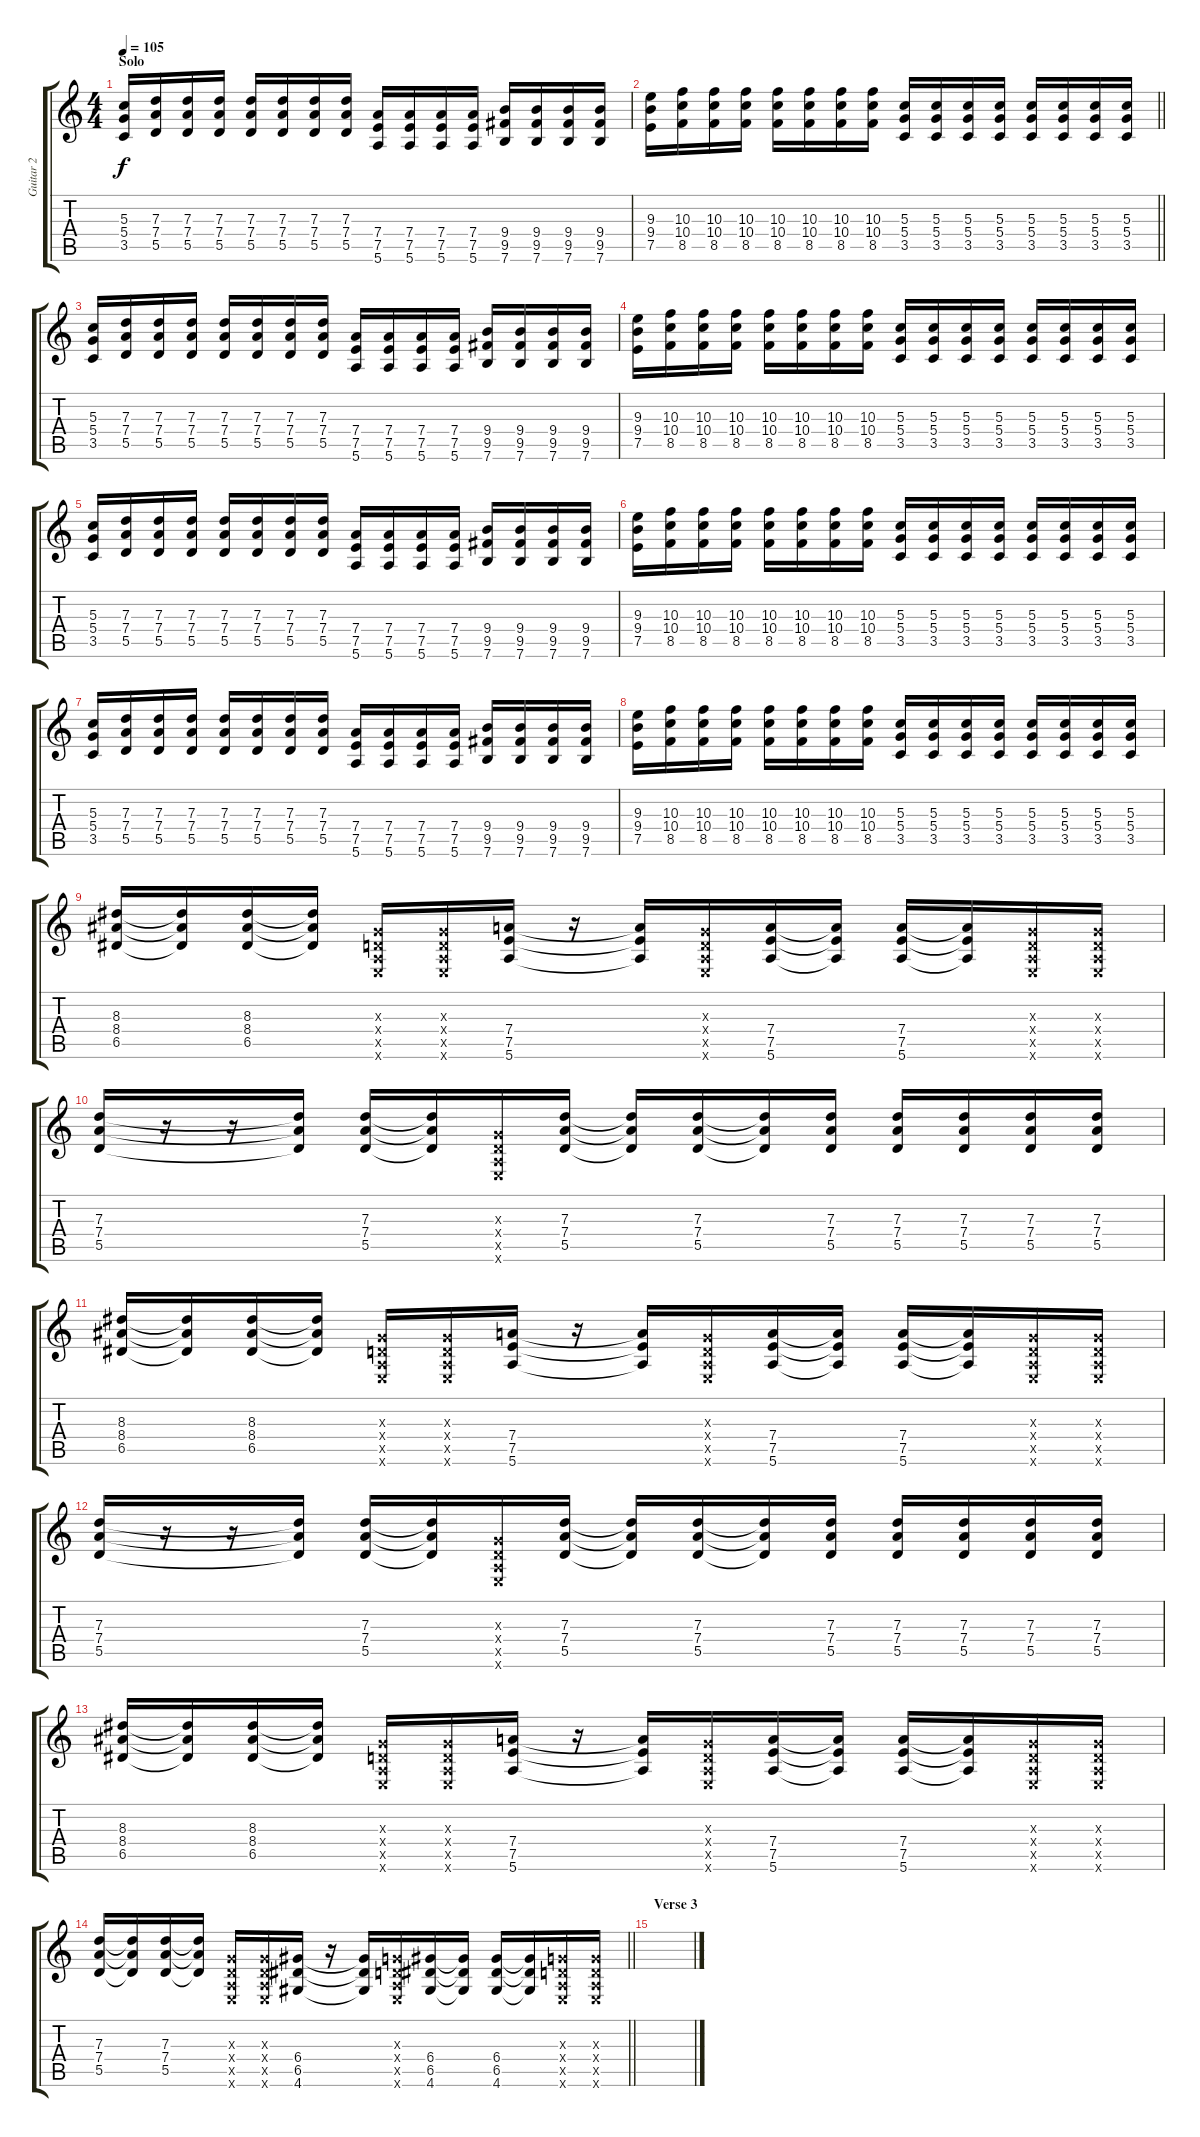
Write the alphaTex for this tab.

\track ("Guitar 2" "Guitar 2") {instrument distortionguitar}
\staff {score tabs}
\tuning (E4 B3 G3 D3 A2 E2) {hide}
\ts (4 4)
\section ("" "Solo")
\tempo 105
\clef g2
\ks c
(5.3 5.4 3.5).16{dy f} (7.3 7.4 5.5).16 (7.3 7.4 5.5).16 (7.3 7.4 5.5).16 (7.3 7.4 5.5).16 (7.3 7.4 5.5).16 (7.3 7.4 5.5).16 (7.3 7.4 5.5).16 (7.4 7.5 5.6).16 (7.4 7.5 5.6).16 (7.4 7.5 5.6).16 (7.4 7.5 5.6).16 (9.4 9.5 7.6).16 (9.4 9.5 7.6).16 (9.4 9.5 7.6).16 (9.4 9.5 7.6).16 |
\barLineRight lightlight
(9.3 9.4 7.5).16 (10.3 10.4 8.5).16 (10.3 10.4 8.5).16 (10.3 10.4 8.5).16 (10.3 10.4 8.5).16 (10.3 10.4 8.5).16 (10.3 10.4 8.5).16 (10.3 10.4 8.5).16 (5.3 5.4 3.5).16 (5.3 5.4 3.5).16 (5.3 5.4 3.5).16 (5.3 5.4 3.5).16 (5.3 5.4 3.5).16 (5.3 5.4 3.5).16 (5.3 5.4 3.5).16 (5.3 5.4 3.5).16 |
(5.3 5.4 3.5).16 (7.3 7.4 5.5).16 (7.3 7.4 5.5).16 (7.3 7.4 5.5).16 (7.3 7.4 5.5).16 (7.3 7.4 5.5).16 (7.3 7.4 5.5).16 (7.3 7.4 5.5).16 (7.4 7.5 5.6).16 (7.4 7.5 5.6).16 (7.4 7.5 5.6).16 (7.4 7.5 5.6).16 (9.4 9.5 7.6).16 (9.4 9.5 7.6).16 (9.4 9.5 7.6).16 (9.4 9.5 7.6).16 |
(9.3 9.4 7.5).16 (10.3 10.4 8.5).16 (10.3 10.4 8.5).16 (10.3 10.4 8.5).16 (10.3 10.4 8.5).16 (10.3 10.4 8.5).16 (10.3 10.4 8.5).16 (10.3 10.4 8.5).16 (5.3 5.4 3.5).16 (5.3 5.4 3.5).16 (5.3 5.4 3.5).16 (5.3 5.4 3.5).16 (5.3 5.4 3.5).16 (5.3 5.4 3.5).16 (5.3 5.4 3.5).16 (5.3 5.4 3.5).16 |
(5.3 5.4 3.5).16 (7.3 7.4 5.5).16 (7.3 7.4 5.5).16 (7.3 7.4 5.5).16 (7.3 7.4 5.5).16 (7.3 7.4 5.5).16 (7.3 7.4 5.5).16 (7.3 7.4 5.5).16 (7.4 7.5 5.6).16 (7.4 7.5 5.6).16 (7.4 7.5 5.6).16 (7.4 7.5 5.6).16 (9.4 9.5 7.6).16 (9.4 9.5 7.6).16 (9.4 9.5 7.6).16 (9.4 9.5 7.6).16 |
(9.3 9.4 7.5).16 (10.3 10.4 8.5).16 (10.3 10.4 8.5).16 (10.3 10.4 8.5).16 (10.3 10.4 8.5).16 (10.3 10.4 8.5).16 (10.3 10.4 8.5).16 (10.3 10.4 8.5).16 (5.3 5.4 3.5).16 (5.3 5.4 3.5).16 (5.3 5.4 3.5).16 (5.3 5.4 3.5).16 (5.3 5.4 3.5).16 (5.3 5.4 3.5).16 (5.3 5.4 3.5).16 (5.3 5.4 3.5).16 |
(5.3 5.4 3.5).16 (7.3 7.4 5.5).16 (7.3 7.4 5.5).16 (7.3 7.4 5.5).16 (7.3 7.4 5.5).16 (7.3 7.4 5.5).16 (7.3 7.4 5.5).16 (7.3 7.4 5.5).16 (7.4 7.5 5.6).16 (7.4 7.5 5.6).16 (7.4 7.5 5.6).16 (7.4 7.5 5.6).16 (9.4 9.5 7.6).16 (9.4 9.5 7.6).16 (9.4 9.5 7.6).16 (9.4 9.5 7.6).16 |
(9.3 9.4 7.5).16 (10.3 10.4 8.5).16 (10.3 10.4 8.5).16 (10.3 10.4 8.5).16 (10.3 10.4 8.5).16 (10.3 10.4 8.5).16 (10.3 10.4 8.5).16 (10.3 10.4 8.5).16 (5.3 5.4 3.5).16 (5.3 5.4 3.5).16 (5.3 5.4 3.5).16 (5.3 5.4 3.5).16 (5.3 5.4 3.5).16 (5.3 5.4 3.5).16 (5.3 5.4 3.5).16 (5.3 5.4 3.5).16 |
(8.3 8.4 6.5).16 (8.3{t} 8.4{t} 6.5{t}).16 (8.3 8.4 6.5).16 (8.3{t} 8.4{t} 6.5{t}).16 (0.3{x} 0.4{x} 0.5{x} 0.6{x}).16 (0.3{x} 0.4{x} 0.5{x} 0.6{x}).16 (7.4 7.5 5.6).16 r.16 (7.4{t} 7.5{t} 5.6{t}).16 (0.3{x} 0.4{x} 0.5{x} 0.6{x}).16 (7.4 7.5 5.6).16 (7.4{t} 7.5{t} 5.6{t}).16 (7.4 7.5 5.6).16 (7.4{t} 7.5{t} 5.6{t}).16 (0.3{x} 0.4{x} 0.5{x} 0.6{x}).16 (0.3{x} 0.4{x} 0.5{x} 0.6{x}).16 |
(7.3 7.4 5.5).16 r.16 r.16 (7.3{t} 7.4{t} 5.5{t}).16 (7.3 7.4 5.5).16 (7.3{t} 7.4{t} 5.5{t}).16 (0.3{x} 0.4{x} 0.5{x} 0.6{x}).16 (7.3 7.4 5.5).16 (7.3{t} 7.4{t} 5.5{t}).16 (7.3 7.4 5.5).16 (7.3{t} 7.4{t} 5.5{t}).16 (7.3 7.4 5.5).16 (7.3 7.4 5.5).16 (7.3 7.4 5.5).16 (7.3 7.4 5.5).16 (7.3 7.4 5.5).16 |
(8.3 8.4 6.5).16 (8.3{t} 8.4{t} 6.5{t}).16 (8.3 8.4 6.5).16 (8.3{t} 8.4{t} 6.5{t}).16 (0.3{x} 0.4{x} 0.5{x} 0.6{x}).16 (0.3{x} 0.4{x} 0.5{x} 0.6{x}).16 (7.4 7.5 5.6).16 r.16 (7.4{t} 7.5{t} 5.6{t}).16 (0.3{x} 0.4{x} 0.5{x} 0.6{x}).16 (7.4 7.5 5.6).16 (7.4{t} 7.5{t} 5.6{t}).16 (7.4 7.5 5.6).16 (7.4{t} 7.5{t} 5.6{t}).16 (0.3{x} 0.4{x} 0.5{x} 0.6{x}).16 (0.3{x} 0.4{x} 0.5{x} 0.6{x}).16 |
(7.3 7.4 5.5).16 r.16 r.16 (7.3{t} 7.4{t} 5.5{t}).16 (7.3 7.4 5.5).16 (7.3{t} 7.4{t} 5.5{t}).16 (0.3{x} 0.4{x} 0.5{x} 0.6{x}).16 (7.3 7.4 5.5).16 (7.3{t} 7.4{t} 5.5{t}).16 (7.3 7.4 5.5).16 (7.3{t} 7.4{t} 5.5{t}).16 (7.3 7.4 5.5).16 (7.3 7.4 5.5).16 (7.3 7.4 5.5).16 (7.3 7.4 5.5).16 (7.3 7.4 5.5).16 |
(8.3 8.4 6.5).16 (8.3{t} 8.4{t} 6.5{t}).16 (8.3 8.4 6.5).16 (8.3{t} 8.4{t} 6.5{t}).16 (0.3{x} 0.4{x} 0.5{x} 0.6{x}).16 (0.3{x} 0.4{x} 0.5{x} 0.6{x}).16 (7.4 7.5 5.6).16 r.16 (7.4{t} 7.5{t} 5.6{t}).16 (0.3{x} 0.4{x} 0.5{x} 0.6{x}).16 (7.4 7.5 5.6).16 (7.4{t} 7.5{t} 5.6{t}).16 (7.4 7.5 5.6).16 (7.4{t} 7.5{t} 5.6{t}).16 (0.3{x} 0.4{x} 0.5{x} 0.6{x}).16 (0.3{x} 0.4{x} 0.5{x} 0.6{x}).16 |
\barLineRight lightlight
(7.3 7.4 5.5).16 (7.3{t} 7.4{t} 5.5{t}).16 (7.3 7.4 5.5).16 (7.3{t} 7.4{t} 5.5{t}).16 (0.3{x} 0.4{x} 0.5{x} 0.6{x}).16 (0.3{x} 0.4{x} 0.5{x} 0.6{x}).16 (6.4 6.5 4.6).16 r.16 (6.4{t} 6.5{t} 4.6{t}).16 (0.3{x} 0.4{x} 0.5{x} 0.6{x}).16 (6.4 6.5 4.6).16 (6.4{t} 6.5{t} 4.6{t}).16 (6.4 6.5 4.6).16 (6.4{t} 6.5{t} 4.6{t}).16 (0.3{x} 0.4{x} 0.5{x} 0.6{x}).16 (0.3{x} 0.4{x} 0.5{x} 0.6{x}).16 |
\section ("" "Verse 3")
